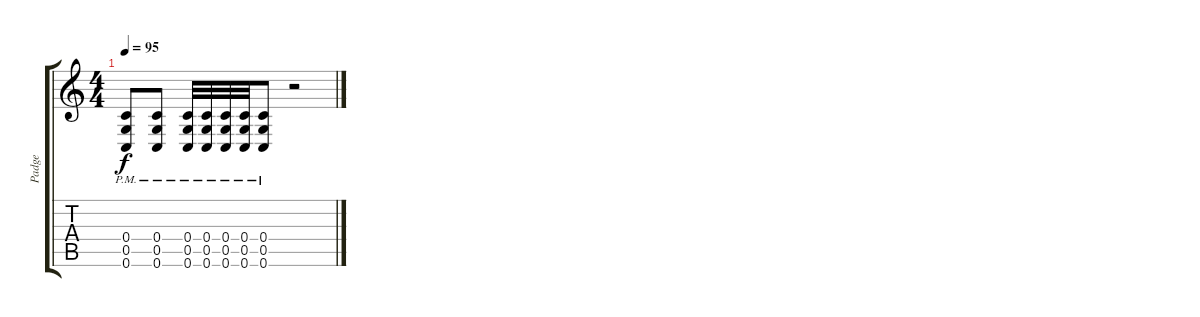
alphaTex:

\track ("Padge" "Padge") {instrument distortionguitar}
\staff {score tabs}
\tuning (D4 A3 F3 C3 G2 C2) {hide}
\ts (4 4)
\tempo 95
\clef g2
\ks c
(0.4{pm} 0.5{pm} 0.6{pm}).8{dy f} (0.4{pm} 0.5{pm} 0.6{pm}).8 (0.4{pm} 0.5{pm} 0.6{pm}).32 (0.4{pm} 0.5{pm} 0.6{pm}).32 (0.4{pm} 0.5{pm} 0.6{pm}).32 (0.4{pm} 0.5{pm} 0.6{pm}).32 (0.4{pm} 0.5{pm} 0.6{pm}).8 r.2
